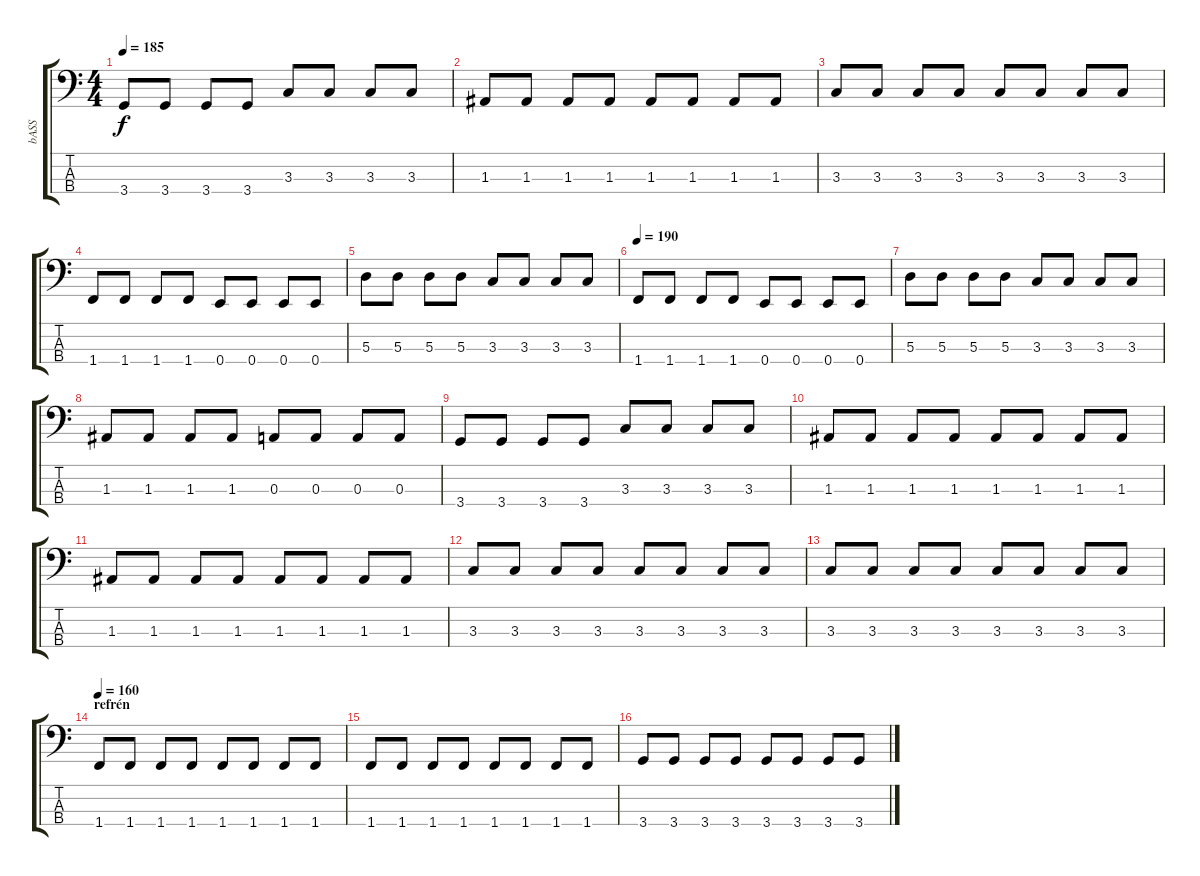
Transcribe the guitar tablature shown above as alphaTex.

\track ("bASS" "bASS") {instrument electricbasspick}
\staff {score tabs}
\tuning (G2 D2 A1 E1) {hide}
\ts (4 4)
\tempo 185
\clef f4
\ks c
3.4.8{dy f} 3.4.8 3.4.8 3.4.8 3.3.8 3.3.8 3.3.8 3.3.8 |
1.3.8 1.3.8 1.3.8 1.3.8 1.3.8 1.3.8 1.3.8 1.3.8 |
3.3.8 3.3.8 3.3.8 3.3.8 3.3.8 3.3.8 3.3.8 3.3.8 |
1.4.8 1.4.8 1.4.8 1.4.8 0.4.8 0.4.8 0.4.8 0.4.8 |
5.3.8 5.3.8 5.3.8 5.3.8 3.3.8 3.3.8 3.3.8 3.3.8 |
\tempo 190
1.4.8 1.4.8 1.4.8 1.4.8 0.4.8 0.4.8 0.4.8 0.4.8 |
5.3.8 5.3.8 5.3.8 5.3.8 3.3.8 3.3.8 3.3.8 3.3.8 |
1.3.8 1.3.8 1.3.8 1.3.8 0.3.8 0.3.8 0.3.8 0.3.8 |
3.4.8 3.4.8 3.4.8 3.4.8 3.3.8 3.3.8 3.3.8 3.3.8 |
1.3.8 1.3.8 1.3.8 1.3.8 1.3.8 1.3.8 1.3.8 1.3.8 |
1.3.8 1.3.8 1.3.8 1.3.8 1.3.8 1.3.8 1.3.8 1.3.8 |
3.3.8 3.3.8 3.3.8 3.3.8 3.3.8 3.3.8 3.3.8 3.3.8 |
3.3.8 3.3.8 3.3.8 3.3.8 3.3.8 3.3.8 3.3.8 3.3.8 |
\section ("" "refrén")
\tempo 160
1.4.8 1.4.8 1.4.8 1.4.8 1.4.8 1.4.8 1.4.8 1.4.8 |
1.4.8 1.4.8 1.4.8 1.4.8 1.4.8 1.4.8 1.4.8 1.4.8 |
3.4.8 3.4.8 3.4.8 3.4.8 3.4.8 3.4.8 3.4.8 3.4.8
